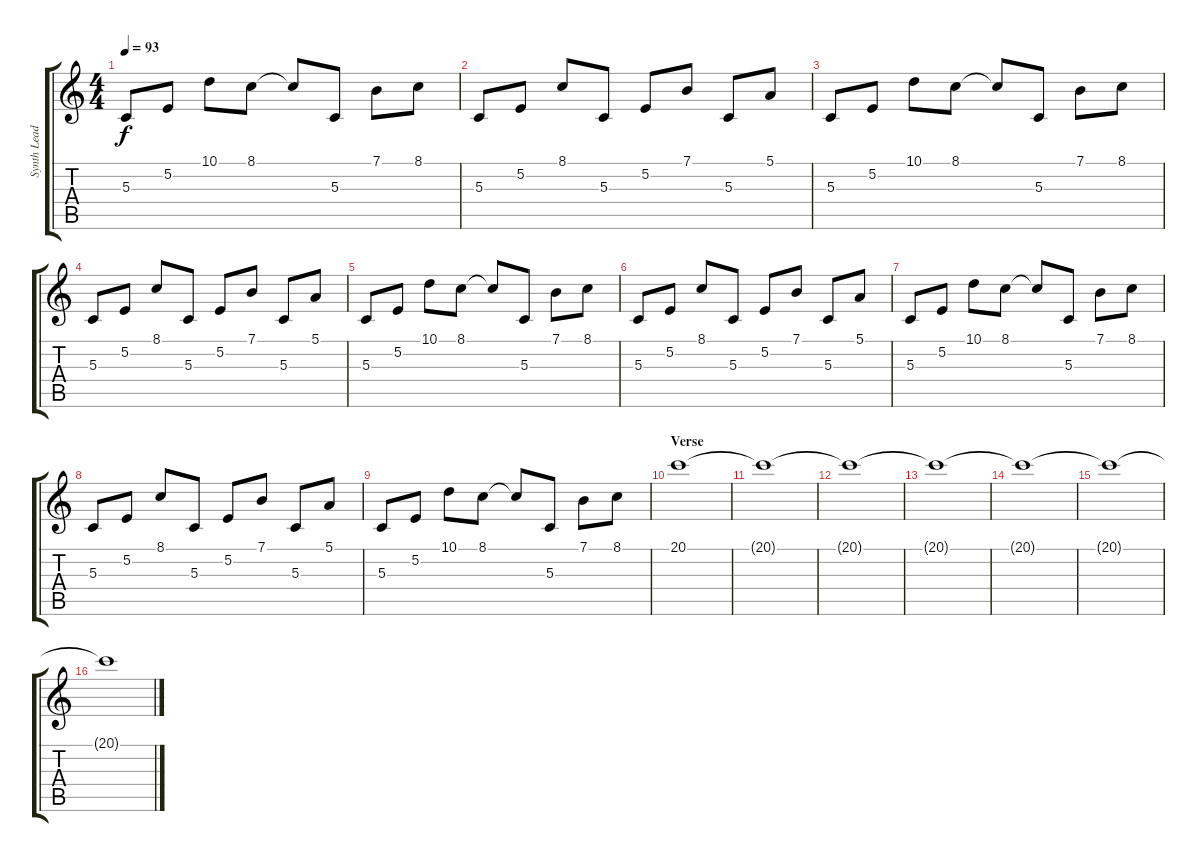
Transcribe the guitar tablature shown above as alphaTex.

\track ("Synth Lead" "Synth Lead") {instrument lead1square}
\staff {score tabs}
\tuning (E4 B3 G3 D3 A2 E2) {hide}
\ts (4 4)
\tempo 93
\clef g2
\ks c
5.3.8{dy f} 5.2.8 10.1.8 8.1.8 8.1{t}.8 5.3.8 7.1.8 8.1.8 |
5.3.8 5.2.8 8.1.8 5.3.8 5.2.8 7.1.8 5.3.8 5.1.8 |
5.3.8 5.2.8 10.1.8 8.1.8 8.1{t}.8 5.3.8 7.1.8 8.1.8 |
5.3.8 5.2.8 8.1.8 5.3.8 5.2.8 7.1.8 5.3.8 5.1.8 |
5.3.8 5.2.8 10.1.8 8.1.8 8.1{t}.8 5.3.8 7.1.8 8.1.8 |
5.3.8 5.2.8 8.1.8 5.3.8 5.2.8 7.1.8 5.3.8 5.1.8 |
5.3.8 5.2.8 10.1.8 8.1.8 8.1{t}.8 5.3.8 7.1.8 8.1.8 |
5.3.8 5.2.8 8.1.8 5.3.8 5.2.8 7.1.8 5.3.8 5.1.8 |
5.3.8 5.2.8 10.1.8 8.1.8 8.1{t}.8 5.3.8 7.1.8 8.1.8 |
\section ("" "Verse")
20.1.1 |
20.1{t}.1 |
20.1{t}.1 |
20.1{t}.1 |
20.1{t}.1 |
20.1{t}.1 |
20.1{t}.1
